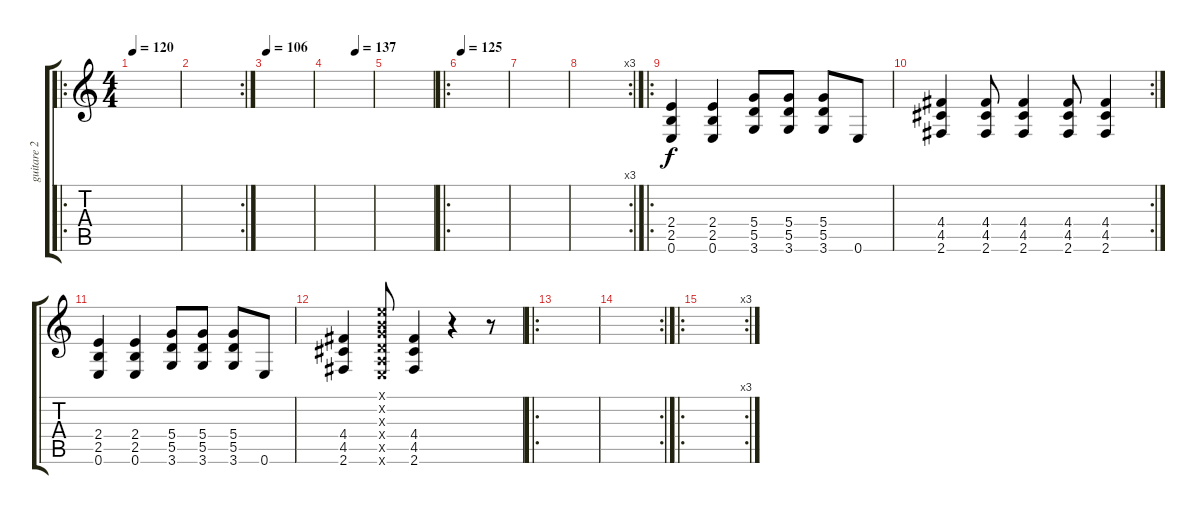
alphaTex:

\track ("guitare 2" "guitare 2") {instrument overdrivenguitar}
\staff {score tabs}
\tuning (E4 B3 G3 D3 A2 E2) {hide}
\ro
\ts (4 4)
\tempo 120
\tempo 150
\tempo 120
\clef g2
\ks c
|
\rc 2
|
\tempo 106
|
\tempo (137 0.625)
|
|
\ro
\tempo 125
|
|
\rc 3
|
\ro
(2.4 2.5 0.6).4 (2.4 2.5 0.6).4 (5.4 5.5 3.6).8 (5.4 5.5 3.6).8 (5.4 5.5 3.6).8 0.6.8 |
\rc 2
(4.4 4.5 2.6).4 (4.4 4.5 2.6).8 (4.4 4.5 2.6).4 (4.4 4.5 2.6).8 (4.4 4.5 2.6).4 |
(2.4 2.5 0.6).4 (2.4 2.5 0.6).4 (5.4 5.5 3.6).8 (5.4 5.5 3.6).8 (5.4 5.5 3.6).8 0.6.8 |
(4.4 4.5 2.6).4 (0.1{x} 0.2{x} 0.3{x} 0.4{x} 0.5{x} 0.6{x}).8 (4.4 4.5 2.6).4 r.4 r.8 |
\ro
|
\rc 2
|
\ro
\rc 3
